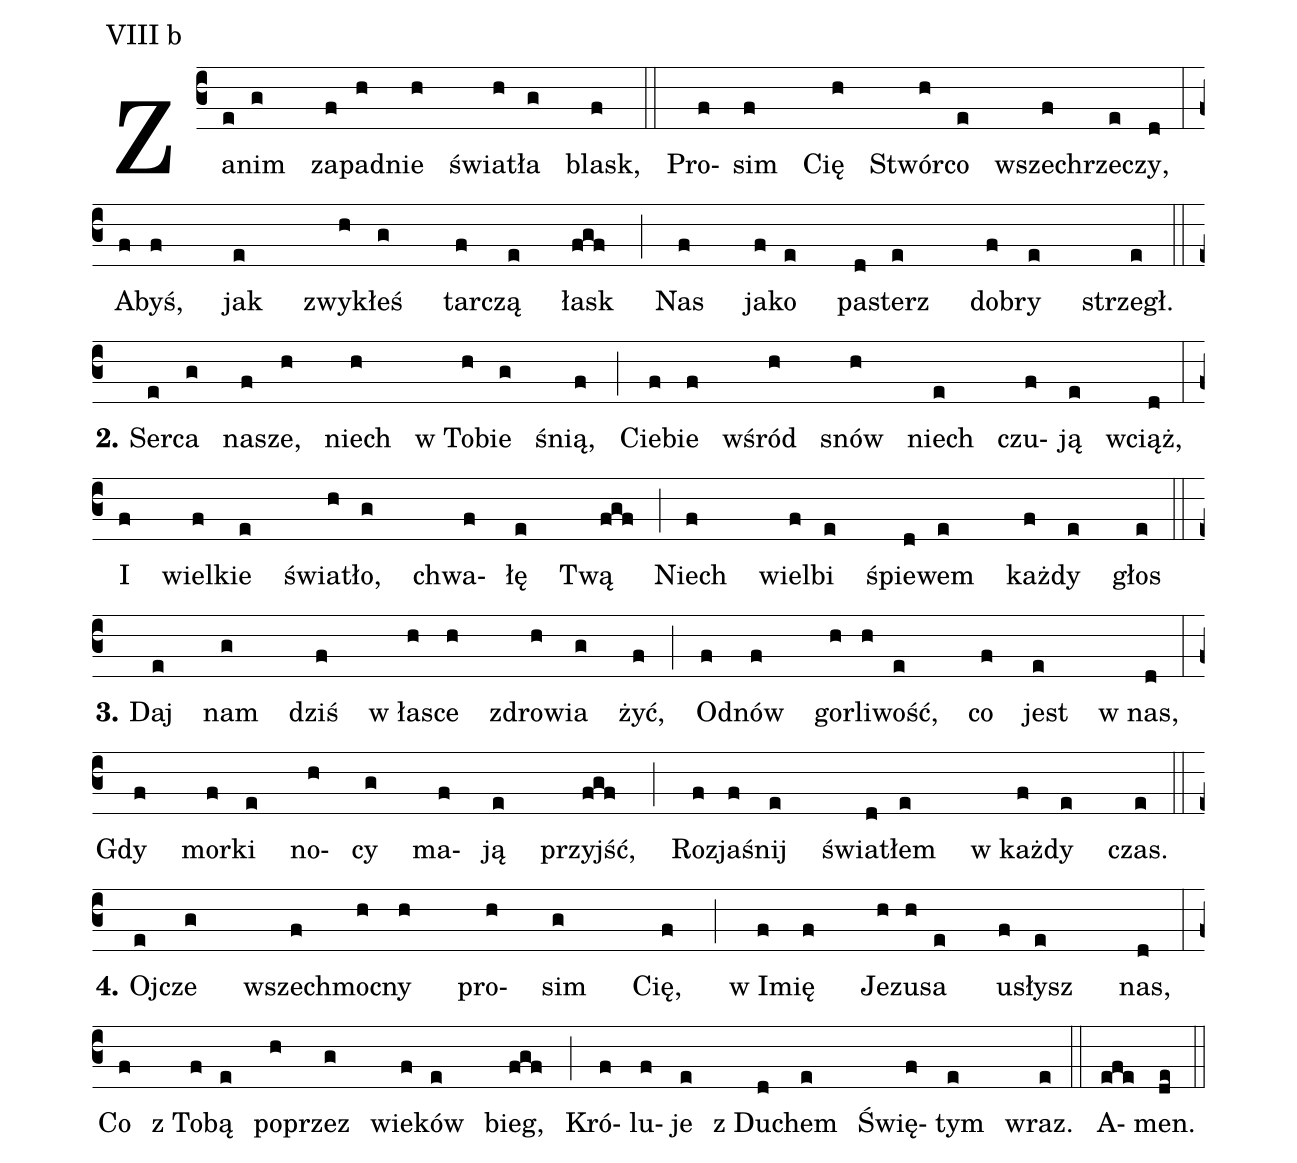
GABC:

annotation: VIII b;
%%
(c3)Za(e)nim(g) za(f)pad(h)nie(h) świa(h)tła(g) blask,(f) (::)
Pro(f)sim(f) Cię(h) Stwór(h)co(e) wszech(f)rze(e)czy,(d) (:) (z)
A(f)byś,(f) jak(e) zwy(h)kłeś(g) tar(f)czą(e) łask(fgf) (;)
Nas(f) ja(f)ko(e) pa(d)sterz(e) do(f)bry(e) strzegł.(e) (::) (z)

<b>2. </b>Ser(e)ca(g) na(f)sze,(h) niech(h) w To(h)bie(g) śnią,(f) (;)
Cie(f)bie(f) wśród(h) snów(h) niech(e) czu(f)ją(e) wciąż,(d) (:) (z)
I(f) wiel(f)kie(e) świa(h)tło,(g) chwa(f)łę(e) Twą(fgf) (;)
Niech(f) wiel(f)bi(e) śpie(d)wem(e) każ(f)dy(e) głos(e) (::) (z)

<b>3. </b>Daj(e) nam(g) dziś(f) w ła(h)sce(h) zdro(h)wia(g) żyć,(f) (;)
Od(f)nów(f) gor(h)li(h)wość,(e) co(f) jest(e) w nas,(d) (:) (z)
Gdy(f) mor(f)ki(e) no(h)cy(g) ma(f)ją(e) przyjść,(fgf) (;)
Roz(f)ja(f)śnij(e) świa(d)tłem(e) w każ(f)dy(e) czas.(e) (::) (z)

<b>4. </b>Oj(e)cze(g) wszech(f)moc(h)ny(h) pro(h)sim(g) Cię,(f) (;)
w I(f)mię(f) Je(h)zu(h)sa(e) u(f)słysz(e) nas,(d) (:) (z)
Co(f) z To(f)bą(e) po(h)przez(g) wie(f)ków(e) bieg,(fgf) (;)
Kró(f)lu(f)je(e) z Du(d)chem(e) Świę(f)tym(e) wraz.(e) (::)
A(efe)men.(de) (::) (z)
